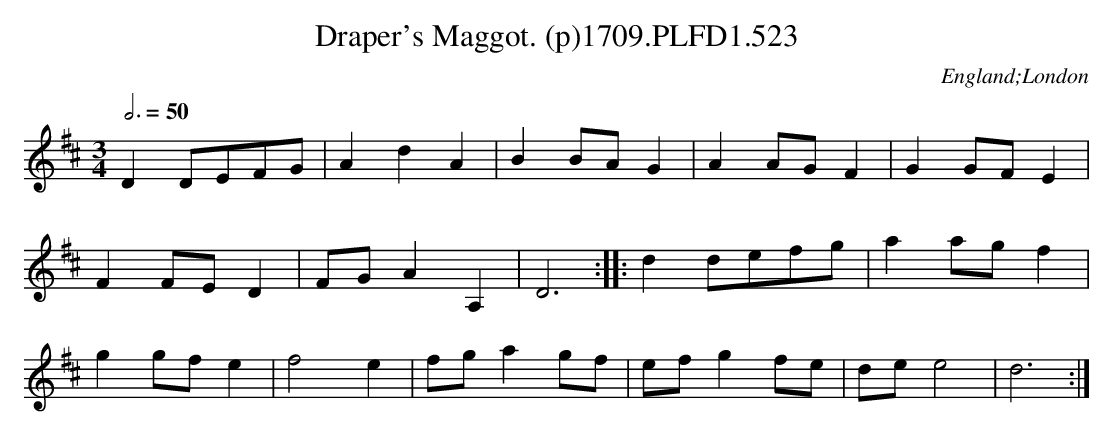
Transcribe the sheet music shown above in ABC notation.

X:1
T:Draper's Maggot. (p)1709.PLFD1.523
M:3/4
L:1/4
Q:3/4=50
O:England;London
K:D
DD/E/F/G/|AdA|BB/A/G|AA/G/F|GG/F/E|
FF/E/D|F/G/AA,|D3:||:dd/e/f/g/|aa/g/f|
gg/f/e|f2e|f/g/ag/f/|e/f/gf/e/|d/e/e2|d3:|
